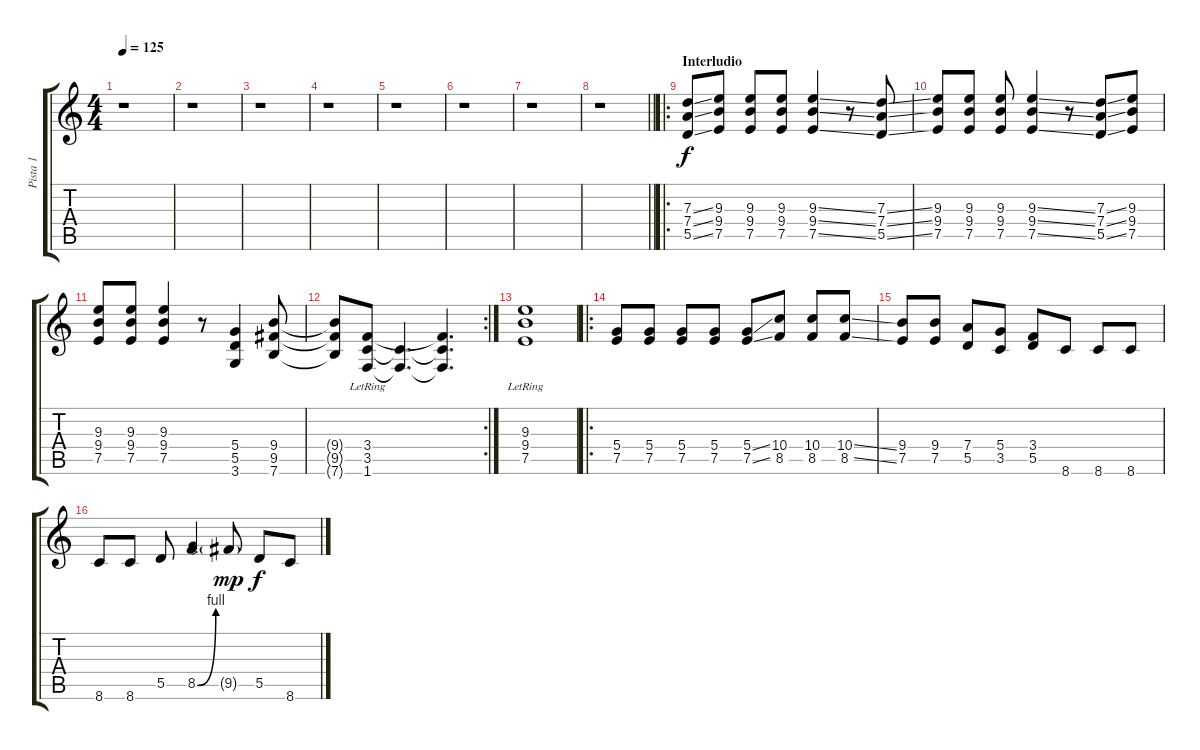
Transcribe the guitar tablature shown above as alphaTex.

\track ("Pista 1" "Pista 1") {instrument distortionguitar}
\staff {score tabs}
\tuning (E4 B3 G3 D3 A2 E2) {hide}
\ts (4 4)
\tempo 125
\clef g2
\ks c
r.1{dy f} |
r.1 |
r.1 |
r.1 |
r.1 |
r.1 |
r.1 |
\barLineRight lightlight
r.1 |
\ro
\section ("" "Interludio")
(7.3{ss} 7.4{ss} 5.5{ss}).8 (9.3 9.4 7.5).8 (9.3 9.4 7.5).8 (9.3 9.4 7.5).8 (9.3{ss} 9.4{ss} 7.5{ss}).4 r.8 (7.3{ss} 7.4{ss} 5.5{ss}).8 |
(9.3 9.4 7.5).8 (9.3 9.4 7.5).8 (9.3 9.4 7.5).8 (9.3{ss} 9.4{ss} 7.5{ss}).4 r.8 (7.3{ss} 7.4{ss} 5.5{ss}).8 (9.3 9.4 7.5).8 |
(9.3 9.4 7.5).8 (9.3 9.4 7.5).8 (9.3 9.4 7.5).4 r.8 (5.4 5.5 3.6).4 (9.4 9.5 7.6).8 |
\rc 2
(9.4{t} 9.5{t} 7.6{t}).8 (3.4 3.5{lr} 1.6).8 (3.5{t} 1.6{t}).4{d} (3.4{t} 3.5{t} 1.6{t}).4{d} |
(9.3{lr} 9.4 7.5).1 |
\ro
(5.4 7.5).8 (5.4 7.5).8 (5.4 7.5).8 (5.4 7.5).8 (5.4{ss} 7.5{ss}).8 (10.4 8.5).8 (10.4 8.5).8 (10.4{ss} 8.5{ss}).8 |
(9.4 7.5).8 (9.4 7.5).8 (7.4 5.5).8 (5.4 3.5).8 (3.4 5.5).8 8.6.8 8.6.8 8.6.8 |
8.6.8 8.6.8 5.5.8 8.5{be (bend 0 0 60 4)}.4 9.5{g}.8{dy mp} 5.5.8{dy f} 8.6.8
